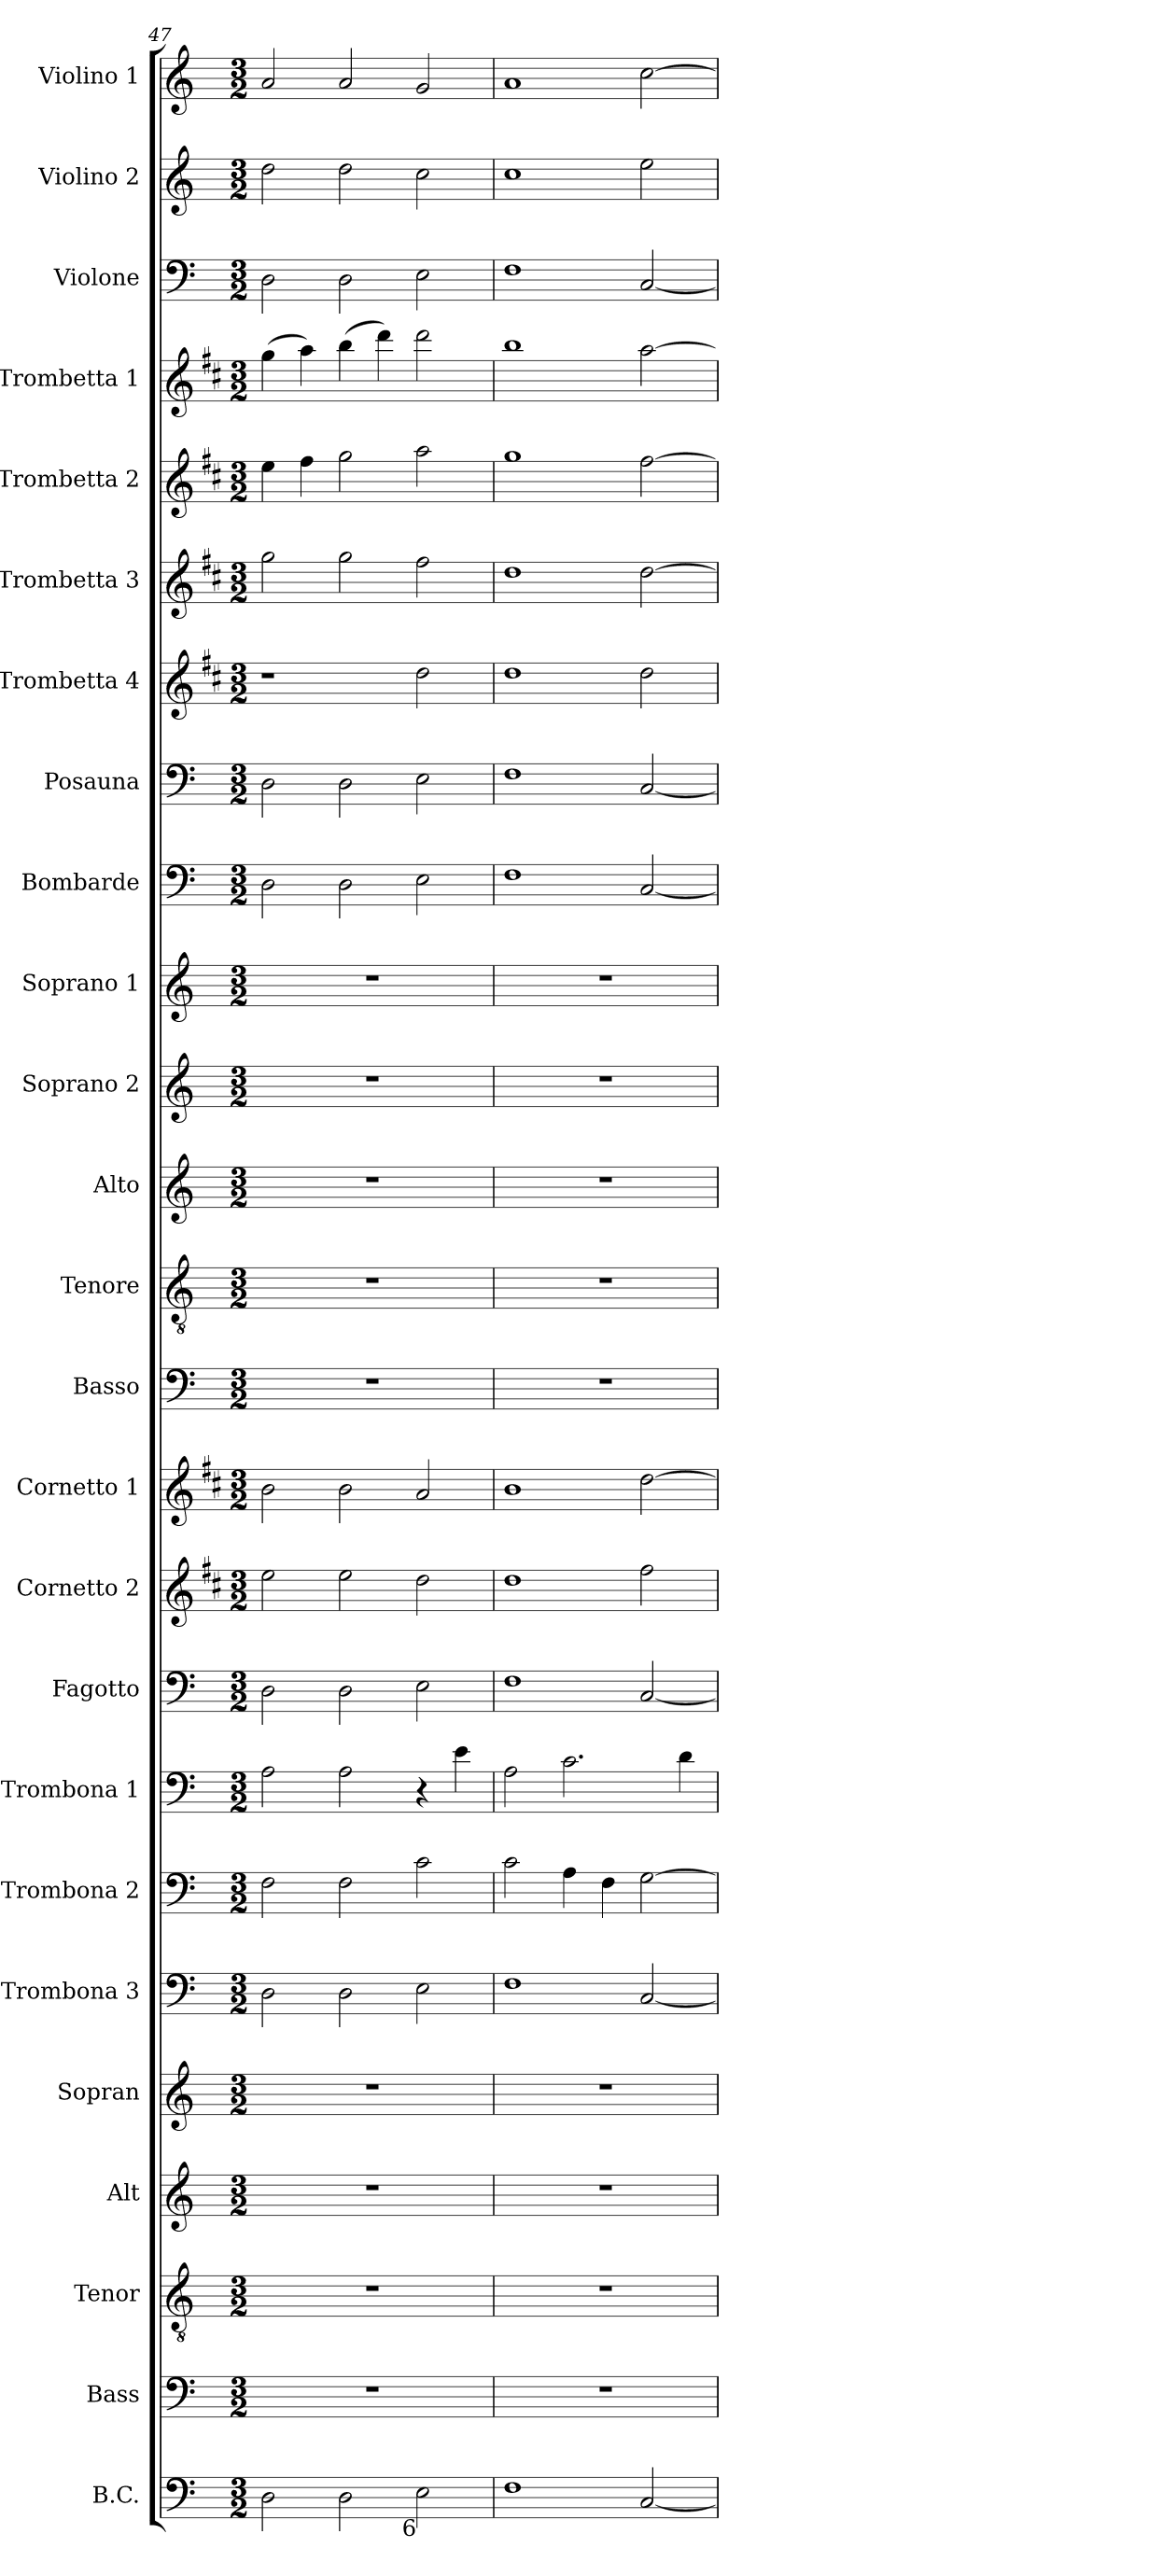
**kern	**kern	**kern	**kern	**kern	**kern	**kern	**kern	**kern	**kern	**kern	**kern	**kern	**kern	**kern	**kern	**kern	**kern	**kern	**kern	**kern	**kern	**kern	**kern	**kern
*part25	*part24	*part23	*part22	*part21	*part20	*part19	*part18	*part17	*part16	*part15	*part14	*part13	*part12	*part11	*part10	*part9	*part8	*part7	*part6	*part5	*part4	*part3	*part2	*part1
*staff25	*staff24	*staff23	*staff22	*staff21	*staff20	*staff19	*staff18	*staff17	*staff16	*staff15	*staff14	*staff13	*staff12	*staff11	*staff10	*staff9	*staff8	*staff7	*staff6	*staff5	*staff4	*staff3	*staff2	*staff1
*I"B.C.	*I"Bass	*I"Tenor	*I"Alt	*I"Sopran	*I"Trombona 3	*I"Trombona 2	*I"Trombona 1	*I"Fagotto	*I"Cornetto 2	*I"Cornetto 1	*I"Basso	*I"Tenore	*I"Alto	*I"Soprano 2	*I"Soprano 1	*I"Bombarde	*I"Posauna	*I"Trombetta 4	*I"Trombetta 3	*I"Trombetta 2	*I"Trombetta 1	*I"Violone	*I"Violino 2	*I"Violino 1
*I'B.C.	*I'B.	*I'T.	*I'A.	*I'S.	*I'Tbn. 2	*I'Tbn. 2	*I'Tbn. 1	*I'Fag.	*I'Cor. 2	*I'Cor. 1	*I'B.	*I'T.	*I'A.	*I'S.	*I'S.	*	*	*	*	*	*	*	*I'Vl. 2	*I'Vl. 1
*clefF4	*clefF4	*clefGv2	*clefG2	*clefG2	*clefF4	*clefF4	*clefF4	*clefF4	*clefG2	*clefG2	*clefF4	*clefGv2	*clefG2	*clefG2	*clefG2	*clefF4	*clefF4	*clefG2	*clefG2	*clefG2	*clefG2	*clefF4	*clefG2	*clefG2
*	*	*ITrd7c12	*	*	*	*	*	*	*ITrd1c2	*ITrd1c2	*	*ITrd7c12	*	*	*	*	*	*ITrd1c2	*ITrd1c2	*ITrd1c2	*ITrd1c2	*	*	*
*k[]	*k[]	*k[]	*k[]	*k[]	*k[]	*k[]	*k[]	*k[]	*k[]	*k[]	*k[]	*k[]	*k[]	*k[]	*k[]	*k[]	*k[]	*k[]	*k[]	*k[]	*k[]	*k[]	*k[]	*k[]
*C:	*C:	*C:	*C:	*C:	*C:	*C:	*C:	*C:	*C:	*C:	*C:	*C:	*C:	*C:	*C:	*C:	*C:	*C:	*C:	*C:	*C:	*C:	*C:	*C:
*M3/2	*M3/2	*M3/2	*M3/2	*M3/2	*M3/2	*M3/2	*M3/2	*M3/2	*M3/2	*M3/2	*M3/2	*M3/2	*M3/2	*M3/2	*M3/2	*M3/2	*M3/2	*M3/2	*M3/2	*M3/2	*M3/2	*M3/2	*M3/2	*M3/2
=47	=47	=47	=47	=47	=47	=47	=47	=47	=47	=47	=47	=47	=47	=47	=47	=47	=47	=47	=47	=47	=47	=47	=47	=47
!	!LO:N:vis=1	!LO:N:vis=1	!LO:N:vis=1	!LO:N:vis=1	!	!	!	!	!	!	!LO:N:vis=1	!LO:N:vis=1	!LO:N:vis=1	!LO:N:vis=1	!LO:N:vis=1	!	!	!	!	!	!	!	!	!
2Di\	1.r	1.r	1.r	1.r	2Di\	2Fi\	2Ai\	2Di\	2ddi\	2ai\	1.r	1.r	1.r	1.r	1.r	2Di\	2Di\	1r	2ffi\	4ddi\	(4ffi\	2Di\	2ddi\	2ai/
.	.	.	.	.	.	.	.	.	.	.	.	.	.	.	.	.	.	.	.	4eei\	4ggi\)	.	.	.
2Di\	.	.	.	.	2Di\	2Fi\	2Ai\	2Di\	2ddi\	2ai\	.	.	.	.	.	2Di\	2Di\	.	2ffi\	2ffi\	(4aai\	2Di\	2ddi\	2ai/
.	.	.	.	.	.	.	.	.	.	.	.	.	.	.	.	.	.	.	.	.	4ccci\)	.	.	.
!LO:TX:b:rj:t=6	!	!	!	!	!	!	!	!	!	!	!	!	!	!	!	!	!	!	!	!	!	!	!	!
2Ei\	.	.	.	.	2Ei\	2ci\	4r	2Ei\	2cci\	2gi/	.	.	.	.	.	2Ei\	2Ei\	2cci\	2eei\	2ggi\	2ccci\	2Ei\	2cci\	2gi/
.	.	.	.	.	.	.	4ei\	.	.	.	.	.	.	.	.	.	.	.	.	.	.	.	.	.
=48	=48	=48	=48	=48	=48	=48	=48	=48	=48	=48	=48	=48	=48	=48	=48	=48	=48	=48	=48	=48	=48	=48	=48	=48
!	!LO:N:vis=1	!LO:N:vis=1	!LO:N:vis=1	!LO:N:vis=1	!	!	!	!	!	!	!LO:N:vis=1	!LO:N:vis=1	!LO:N:vis=1	!LO:N:vis=1	!LO:N:vis=1	!	!	!	!	!	!	!	!	!
1Fi	1.r	1.r	1.r	1.r	1Fi	2ci\	2Ai\	1Fi	1cci	1ai	1.r	1.r	1.r	1.r	1.r	1Fi	1Fi	1cci	1cci	1ffi	1aai	1Fi	1cci	1ai
.	.	.	.	.	.	4Ai\	2.ci\	.	.	.	.	.	.	.	.	.	.	.	.	.	.	.	.	.
.	.	.	.	.	.	4Fi\	.	.	.	.	.	.	.	.	.	.	.	.	.	.	.	.	.	.
[2Ci/	.	.	.	.	[2Ci/	[2Gi\	.	[2Ci/	2eei\	[2cci\	.	.	.	.	.	[2Ci/	[2Ci/	2cci\	[2cci\	[2eei\	[2ggi\	[2Ci/	2eei\	[2cci\
.	.	.	.	.	.	.	4di\	.	.	.	.	.	.	.	.	.	.	.	.	.	.	.	.	.
=	=	=	=	=	=	=	=	=	=	=	=	=	=	=	=	=	=	=	=	=	=	=	=	=
*-	*-	*-	*-	*-	*-	*-	*-	*-	*-	*-	*-	*-	*-	*-	*-	*-	*-	*-	*-	*-	*-	*-	*-	*-
